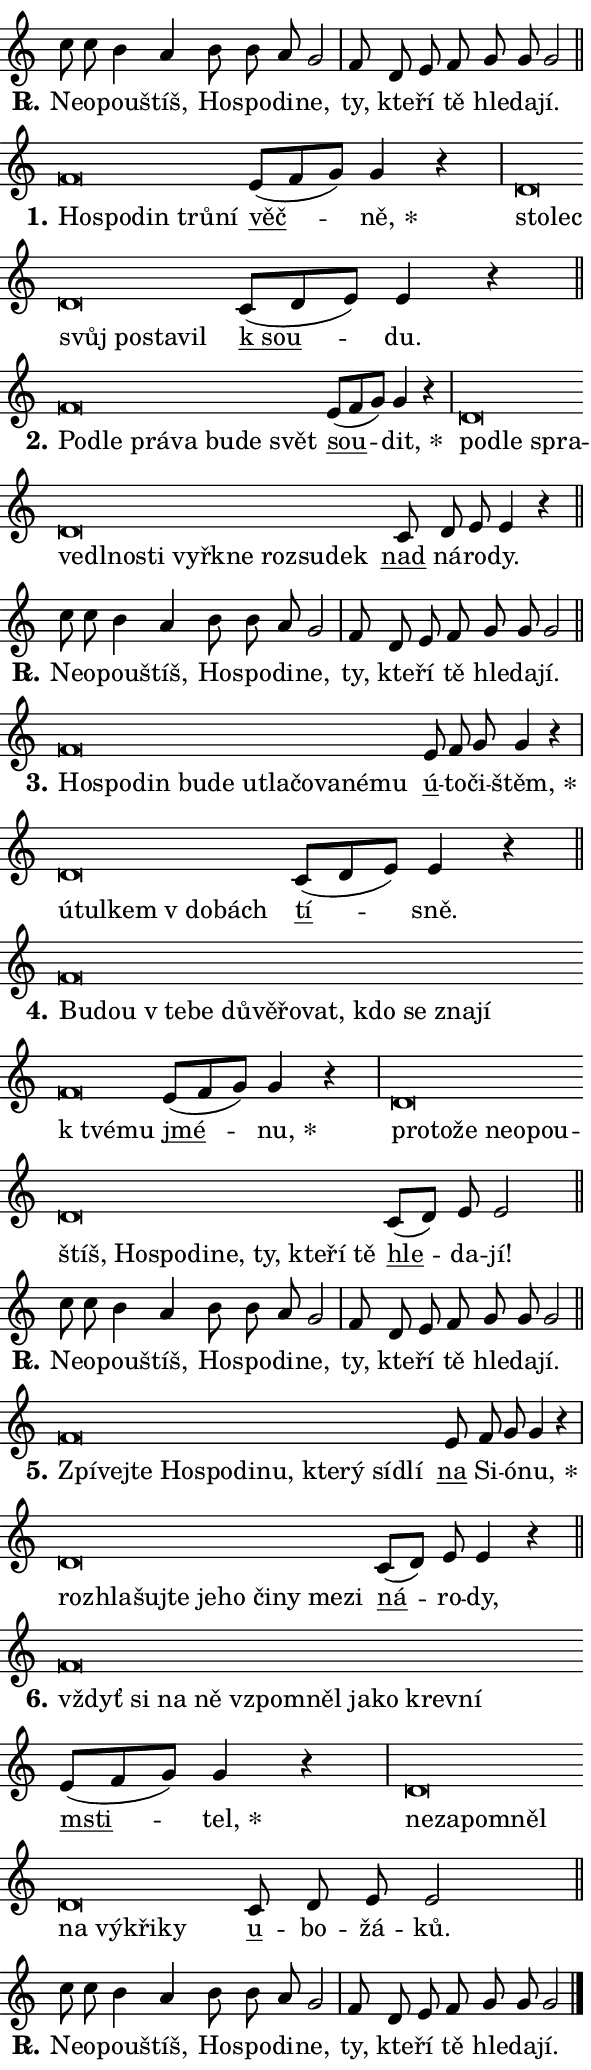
\version "2.24.0"
\header { tagline = "" }
\paper {
  indent = 0\cm
  top-margin = 0\cm
  right-margin = 0.13\cm % to fit lyric hyphens
  bottom-margin = 0\cm
  left-margin = 0\cm
  paper-width = 10\cm
  page-breaking = #ly:one-page-breaking
  system-system-spacing.basic-distance = #11
  score-system-spacing.basic-distance = #11
  ragged-last = ##f
}


%% Author: Thomas Morley
%% https://lists.gnu.org/archive/html/lilypond-user/2020-05/msg00002.html
#(define (line-position grob)
"Returns position of @var[grob} in current system:
   @code{'start}, if at first time-step
   @code{'end}, if at last time-step
   @code{'middle} otherwise
"
  (let* ((col (ly:item-get-column grob))
         (ln (ly:grob-object col 'left-neighbor))
         (rn (ly:grob-object col 'right-neighbor))
         (col-to-check-left (if (ly:grob? ln) ln col))
         (col-to-check-right (if (ly:grob? rn) rn col))
         (break-dir-left
           (and
             (ly:grob-property col-to-check-left 'non-musical #f)
             (ly:item-break-dir col-to-check-left)))
         (break-dir-right
           (and
             (ly:grob-property col-to-check-right 'non-musical #f)
             (ly:item-break-dir col-to-check-right))))
        (cond ((eqv? 1 break-dir-left) 'start)
              ((eqv? -1 break-dir-right) 'end)
              (else 'middle))))

#(define (tranparent-at-line-position vctor)
  (lambda (grob)
  "Relying on @code{line-position} select the relevant enry from @var{vctor}.
Used to determine transparency,"
    (case (line-position grob)
      ((end) (not (vector-ref vctor 0)))
      ((middle) (not (vector-ref vctor 1)))
      ((start) (not (vector-ref vctor 2))))))

noteHeadBreakVisibility =
#(define-music-function (break-visibility)(vector?)
"Makes @code{NoteHead}s transparent relying on @var{break-visibility}"
#{
  \override NoteHead.transparent =
    #(tranparent-at-line-position break-visibility)
#})

#(define delete-ledgers-for-transparent-note-heads
  (lambda (grob)
    "Reads whether a @code{NoteHead} is transparent.
If so this @code{NoteHead} is removed from @code{'note-heads} from
@var{grob}, which is supposed to be @code{LedgerLineSpanner}.
As a result ledgers are not printed for this @code{NoteHead}"
    (let* ((nhds-array (ly:grob-object grob 'note-heads))
           (nhds-list
             (if (ly:grob-array? nhds-array)
                 (ly:grob-array->list nhds-array)
                 '()))
           ;; Relies on the transparent-property being done before
           ;; Staff.LedgerLineSpanner.after-line-breaking is executed.
           ;; This is fragile ...
           (to-keep
             (remove
               (lambda (nhd)
                 (ly:grob-property nhd 'transparent #f))
               nhds-list)))
      ;; TODO find a better method to iterate over grob-arrays, similiar
      ;; to filter/remove etc for lists
      ;; For now rebuilt from scratch
      (set! (ly:grob-object grob 'note-heads)  '())
      (for-each
        (lambda (nhd)
          (ly:pointer-group-interface::add-grob grob 'note-heads nhd))
        to-keep))))

squashNotes = {
  \override NoteHead.X-extent = #'(-0.2 . 0.2)
  \override NoteHead.Y-extent = #'(-0.75 . 0)
  \override NoteHead.stencil =
    #(lambda (grob)
       (let ((pos (ly:grob-property grob 'staff-position)))
         (begin
           (if (< pos -7) (display "ERROR: Lower brevis then expected\n") (display ""))
           (if (<= pos -6) ly:text-interface::print ly:note-head::print))))
}
unSquashNotes = {
  \revert NoteHead.X-extent
  \revert NoteHead.Y-extent
  \revert NoteHead.stencil
}

hideNotes = \noteHeadBreakVisibility #begin-of-line-visible
unHideNotes = \noteHeadBreakVisibility #all-visible

% work-around for resetting accidentals
% https://lilypond.org/doc/v2.23/Documentation/notation/displaying-rhythms#unmetered-music
cadenzaMeasure = {
  \cadenzaOff
  \partial 1024 s1024
  \cadenzaOn
}

#(define-markup-command (accent layout props text) (markup?)
  "Underline accented syllable"
  (interpret-markup layout props
    #{\markup \override #'(offset . 4.3) \underline { #text }#}))

responsum = \markup \concat {
  "R" \hspace #-1.05 \path #0.1 #'((moveto 0 0.07) (lineto 0.9 0.8)) \hspace #0.05 "."
}

spaceSize = #0.6828661417322834 % exact space size for TeX Gyre Schola

\layout {
  \context {
    \Staff
    \remove "Time_signature_engraver"
    \override LedgerLineSpanner.after-line-breaking = #delete-ledgers-for-transparent-note-heads
  }
  \context {
    \Lyrics {
      \override LyricSpace.minimum-distance = \spaceSize
      \override LyricText.font-name = #"TeX Gyre Schola"
      \override LyricText.font-size = 1
      \override StanzaNumber.font-name = #"TeX Gyre Schola Bold"
      \override StanzaNumber.font-size = 1
    }
  }
  \context {
    \Score 
    \override NoteHead.text =
      #(lambda (grob) 
        (let ((pos (ly:grob-property grob 'staff-position)))
          #{\markup {
            \combine
              \halign #-0.55 \raise #(if (= pos -6) 0 0.5) \override #'(thickness . 2) \draw-line #'(3.2 . 0)
              \musicglyph "noteheads.sM1"
          }#}))
  }
}

% magnetic-lyrics.ily
%
%   written by
%     Jean Abou Samra <jean@abou-samra.fr>
%     Werner Lemberg <wl@gnu.org>
%
%   adapted by
%     Jiri Hon <jiri.hon@gmail.com>
%
% Version 2022-Apr-15

% https://www.mail-archive.com/lilypond-user@gnu.org/msg149350.html

#(define (Left_hyphen_pointer_engraver context)
   "Collect syllable-hyphen-syllable occurrences in lyrics and store
them in properties.  This engraver only looks to the left.  For
example, if the lyrics input is @code{foo -- bar}, it does the
following.

@itemize @bullet
@item
Set the @code{text} property of the @code{LyricHyphen} grob between
@q{foo} and @q{bar} to @code{foo}.

@item
Set the @code{left-hyphen} property of the @code{LyricText} grob with
text @q{foo} to the @code{LyricHyphen} grob between @q{foo} and
@q{bar}.
@end itemize

Use this auxiliary engraver in combination with the
@code{lyric-@/text::@/apply-@/magnetic-@/offset!} hook."
   (let ((hyphen #f)
         (text #f))
     (make-engraver
      (acknowledgers
       ((lyric-syllable-interface engraver grob source-engraver)
        (set! text grob)))
      (end-acknowledgers
       ((lyric-hyphen-interface engraver grob source-engraver)
        ;(when (not (grob::has-interface grob 'lyric-space-interface))
          (set! hyphen grob)));)
      ((stop-translation-timestep engraver)
       (when (and text hyphen)
         (ly:grob-set-object! text 'left-hyphen hyphen))
       (set! text #f)
       (set! hyphen #f)))))

#(define (lyric-text::apply-magnetic-offset! grob)
   "If the space between two syllables is less than the value in
property @code{LyricText@/.details@/.squash-threshold}, move the right
syllable to the left so that it gets concatenated with the left
syllable.

Use this function as a hook for
@code{LyricText@/.after-@/line-@/breaking} if the
@code{Left_@/hyphen_@/pointer_@/engraver} is active."
   (let ((hyphen (ly:grob-object grob 'left-hyphen #f)))
     (when hyphen
       (let ((left-text (ly:spanner-bound hyphen LEFT)))
         (when (grob::has-interface left-text 'lyric-syllable-interface)
           (let* ((common (ly:grob-common-refpoint grob left-text X))
                  (this-x-ext (ly:grob-extent grob common X))
                  (left-x-ext
                   (begin
                     ;; Trigger magnetism for left-text.
                     (ly:grob-property left-text 'after-line-breaking)
                     (ly:grob-extent left-text common X)))
                  ;; `delta` is the gap width between two syllables.
                  (delta (- (interval-start this-x-ext)
                            (interval-end left-x-ext)))
                  (details (ly:grob-property grob 'details))
                  (threshold (assoc-get 'squash-threshold details 0.2)))
             (when (< delta threshold)
               (let* (;; We have to manipulate the input text so that
                      ;; ligatures crossing syllable boundaries are not
                      ;; disabled.  For languages based on the Latin
                      ;; script this is essentially a beautification.
                      ;; However, for non-Western scripts it can be a
                      ;; necessity.
                      (lt (ly:grob-property left-text 'text))
                      (rt (ly:grob-property grob 'text))
                      (is-space (grob::has-interface hyphen 'lyric-space-interface))
                      (space (if is-space " " ""))
                      (extra-delta (if is-space spaceSize 0))
                      ;; Append new syllable.
                      (ltrt-space (if (and (string? lt) (string? rt))
                                (string-append lt space rt)
                                (make-concat-markup (list lt space rt))))
                      ;; Right-align `ltrt` to the right side.
                      (ltrt-space-markup (grob-interpret-markup
                               grob
                               (make-translate-markup
                                (cons (interval-length this-x-ext) 0)
                                (make-right-align-markup ltrt-space)))))
                 (begin
                   ;; Don't print `left-text`.
                   (ly:grob-set-property! left-text 'stencil #f)
                   ;; Set text and stencil (which holds all collected
                   ;; syllables so far) and shift it to the left.
                   (ly:grob-set-property! grob 'text ltrt-space)
                   (ly:grob-set-property! grob 'stencil ltrt-space-markup)
                   (ly:grob-translate-axis! grob (- (- delta extra-delta)) X))))))))))


#(define (lyric-hyphen::displace-bounds-first grob)
   ;; Make very sure this callback isn't triggered too early.
   (let ((left (ly:spanner-bound grob LEFT))
         (right (ly:spanner-bound grob RIGHT)))
     (ly:grob-property left 'after-line-breaking)
     (ly:grob-property right 'after-line-breaking)
     (ly:lyric-hyphen::print grob)))

squashThreshold = #0.4

\layout {
  \context {
    \Lyrics
    \consists #Left_hyphen_pointer_engraver
    \override LyricText.after-line-breaking =
      #lyric-text::apply-magnetic-offset!
    \override LyricHyphen.stencil = #lyric-hyphen::displace-bounds-first
    \override LyricText.details.squash-threshold = \squashThreshold
    \override LyricHyphen.minimum-distance = 0
    \override LyricHyphen.minimum-length = \squashThreshold
  }
}

squashText = \override LyricText.details.squash-threshold = 9999
unSquashText = \override LyricText.details.squash-threshold = \squashThreshold

leftText = \override LyricText.self-alignment-X = #LEFT
unLeftText = \revert LyricText.self-alignment-X

starOffset = #(lambda (grob) 
                (let ((x_offset (ly:self-alignment-interface::aligned-on-x-parent grob)))
                  (if (= x_offset 0) 0 (+ x_offset 1.2))))

star = #(define-music-function (syllable)(string?)
"Append star separator at the end of a syllable"
#{
  \once \override LyricText.X-offset = #starOffset
  \lyricmode { \markup {
    #syllable
    \override #'((font-name . "TeX Gyre Schola Bold")) \hspace #0.2 \lower #0.65 \larger "*"
  } }
#})

starAccent = #(define-music-function (syllable)(string?)
"Append star separator at the end of a syllable and make accent"
#{
  \once \override LyricText.X-offset = #starOffset
  \lyricmode { \markup {
    \accent #syllable
    \override #'((font-name . "TeX Gyre Schola Bold")) \hspace #0.2 \lower #0.65 \larger "*"
  } }
#})

breath = #(define-music-function (syllable)(string?)
"Append breathing indicator at the end of a syllable"
#{
  \lyricmode { \markup { #syllable "+" } }
#})

optionalBreath = #(define-music-function (syllable)(string?)
"Append optional breathing indicator at the end of a syllable"
#{
  \lyricmode { \markup { #syllable "(+)" } }
#})


\score {
    <<
        \new Voice = "melody" { \cadenzaOn \key c \major \relative { c''8 c b4 a b8 b a g2 \cadenzaMeasure \bar "|" f8 d e f g g g2 \cadenzaMeasure \bar "||" \break } }
        \new Lyrics \lyricsto "melody" { \lyricmode { \set stanza = \responsum
Ne -- o -- pou -- štíš, Ho -- spo -- di -- ne, ty, kte -- ří tě hle -- da -- jí. } }
    >>
    \layout {}
}

\score {
    <<
        \new Voice = "melody" { \cadenzaOn \key c \major \relative { \squashNotes f'\breve*1/16 \hideNotes \breve*1/16 \bar "" \breve*1/16 \bar "" \breve*1/16 \breve*1/16 \bar "" \unHideNotes \unSquashNotes \bar "" e8[( f g)] g4 r \cadenzaMeasure \bar "|" \squashNotes d\breve*1/16 \hideNotes \breve*1/16 \bar "" \breve*1/16 \bar "" \breve*1/16 \bar "" \breve*1/16 \breve*1/16 \bar "" \unHideNotes \unSquashNotes \bar "" c8[( d e)] e4 r \cadenzaMeasure \bar "||" \break } }
        \new Lyrics \lyricsto "melody" { \lyricmode { \set stanza = "1."
\leftText Ho -- \squashText spo -- din trů -- ní \unLeftText \unSquashText \markup \accent věč -- \star ně, \leftText sto -- \squashText lec svůj po -- sta -- vil \unLeftText \unSquashText \markup \accent "k sou" -- du. } }
    >>
    \layout {}
}

\score {
    <<
        \new Voice = "melody" { \cadenzaOn \key c \major \relative { \squashNotes f'\breve*1/16 \hideNotes \breve*1/16 \bar "" \breve*1/16 \bar "" \breve*1/16 \bar "" \breve*1/16 \bar "" \breve*1/16 \breve*1/16 \bar "" \unHideNotes \unSquashNotes \bar "" e8[( f g)] g4 r \cadenzaMeasure \bar "|" \squashNotes d\breve*1/16 \hideNotes \breve*1/16 \bar "" \breve*1/16 \bar "" \breve*1/16 \bar "" \breve*1/16 \bar "" \breve*1/16 \bar "" \breve*1/16 \bar "" \breve*1/16 \bar "" \breve*1/16 \bar "" \breve*1/16 \bar "" \breve*1/16 \breve*1/16 \bar "" \unHideNotes \unSquashNotes \bar "" c8 d e e4 r \cadenzaMeasure \bar "||" \break } }
        \new Lyrics \lyricsto "melody" { \lyricmode { \set stanza = "2."
\leftText Po -- \squashText dle prá -- va bu -- de svět \unLeftText \unSquashText \markup \accent sou -- \star dit, \leftText po -- \squashText dle spra -- ve -- dl -- no -- sti vy -- řkne roz -- su -- dek \unLeftText \unSquashText \markup \accent nad ná -- ro -- dy. } }
    >>
    \layout {}
}

\score {
    <<
        \new Voice = "melody" { \cadenzaOn \key c \major \relative { c''8 c b4 a b8 b a g2 \cadenzaMeasure \bar "|" f8 d e f g g g2 \cadenzaMeasure \bar "||" \break } }
        \new Lyrics \lyricsto "melody" { \lyricmode { \set stanza = \responsum
Ne -- o -- pou -- štíš, Ho -- spo -- di -- ne, ty, kte -- ří tě hle -- da -- jí. } }
    >>
    \layout {}
}

\score {
    <<
        \new Voice = "melody" { \cadenzaOn \key c \major \relative { \squashNotes f'\breve*1/16 \hideNotes \breve*1/16 \bar "" \breve*1/16 \bar "" \breve*1/16 \bar "" \breve*1/16 \bar "" \breve*1/16 \bar "" \breve*1/16 \bar "" \breve*1/16 \bar "" \breve*1/16 \bar "" \breve*1/16 \breve*1/16 \bar "" \unHideNotes \unSquashNotes \bar "" e8 f g g4 r \cadenzaMeasure \bar "|" \squashNotes d\breve*1/16 \hideNotes \breve*1/16 \bar "" \breve*1/16 \bar "" \breve*1/16 \breve*1/16 \bar "" \unHideNotes \unSquashNotes \bar "" c8[( d e)] e4 r \cadenzaMeasure \bar "||" \break } }
        \new Lyrics \lyricsto "melody" { \lyricmode { \set stanza = "3."
\leftText Ho -- \squashText spo -- din bu -- de u -- tla -- čo -- va -- né -- mu \unLeftText \unSquashText \markup \accent ú -- to -- či -- \star štěm, \leftText ú -- \squashText tul -- kem "v do" -- bách \unLeftText \unSquashText \markup \accent tí -- sně. } }
    >>
    \layout {}
}

\score {
    <<
        \new Voice = "melody" { \cadenzaOn \key c \major \relative { \squashNotes f'\breve*1/16 \hideNotes \breve*1/16 \bar "" \breve*1/16 \bar "" \breve*1/16 \bar "" \breve*1/16 \bar "" \breve*1/16 \bar "" \breve*1/16 \bar "" \breve*1/16 \bar "" \breve*1/16 \bar "" \breve*1/16 \bar "" \breve*1/16 \bar "" \breve*1/16 \bar "" \breve*1/16 \breve*1/16 \bar "" \unHideNotes \unSquashNotes \bar "" e8[( f g)] g4 r \cadenzaMeasure \bar "|" \squashNotes d\breve*1/16 \hideNotes \breve*1/16 \bar "" \breve*1/16 \bar "" \breve*1/16 \bar "" \breve*1/16 \bar "" \breve*1/16 \bar "" \breve*1/16 \bar "" \breve*1/16 \bar "" \breve*1/16 \bar "" \breve*1/16 \bar "" \breve*1/16 \bar "" \breve*1/16 \bar "" \breve*1/16 \bar "" \breve*1/16 \breve*1/16 \bar "" \unHideNotes \unSquashNotes \bar "" c8[( d)] e e2 \cadenzaMeasure \bar "||" \break } }
        \new Lyrics \lyricsto "melody" { \lyricmode { \set stanza = "4."
\leftText Bu -- \squashText dou "v te" -- be dů -- vě -- řo -- vat, kdo se zna -- jí "k tvé" -- mu \unLeftText \unSquashText \markup \accent jmé -- \star nu, \leftText pro -- \squashText to -- že ne -- o -- pou -- štíš, Ho -- spo -- di -- ne, ty, kte -- ří tě \unLeftText \unSquashText \markup \accent hle -- da -- jí! } }
    >>
    \layout {}
}

\score {
    <<
        \new Voice = "melody" { \cadenzaOn \key c \major \relative { c''8 c b4 a b8 b a g2 \cadenzaMeasure \bar "|" f8 d e f g g g2 \cadenzaMeasure \bar "||" \break } }
        \new Lyrics \lyricsto "melody" { \lyricmode { \set stanza = \responsum
Ne -- o -- pou -- štíš, Ho -- spo -- di -- ne, ty, kte -- ří tě hle -- da -- jí. } }
    >>
    \layout {}
}

\score {
    <<
        \new Voice = "melody" { \cadenzaOn \key c \major \relative { \squashNotes f'\breve*1/16 \hideNotes \breve*1/16 \bar "" \breve*1/16 \bar "" \breve*1/16 \bar "" \breve*1/16 \bar "" \breve*1/16 \bar "" \breve*1/16 \bar "" \breve*1/16 \bar "" \breve*1/16 \bar "" \breve*1/16 \breve*1/16 \bar "" \unHideNotes \unSquashNotes \bar "" e8 f g g4 r \cadenzaMeasure \bar "|" \squashNotes d\breve*1/16 \hideNotes \breve*1/16 \bar "" \breve*1/16 \bar "" \breve*1/16 \bar "" \breve*1/16 \bar "" \breve*1/16 \bar "" \breve*1/16 \bar "" \breve*1/16 \bar "" \breve*1/16 \breve*1/16 \bar "" \unHideNotes \unSquashNotes \bar "" c8[( d)] e e4 r \cadenzaMeasure \bar "||" \break } }
        \new Lyrics \lyricsto "melody" { \lyricmode { \set stanza = "5."
\leftText Zpí -- \squashText vej -- te Ho -- spo -- di -- nu, kte -- rý sí -- dlí \unLeftText \unSquashText \markup \accent na Si -- ó -- \star nu, \leftText roz -- \squashText hla -- šuj -- te je -- ho či -- ny me -- zi \unLeftText \unSquashText \markup \accent ná -- ro -- dy, } }
    >>
    \layout {}
}

\score {
    <<
        \new Voice = "melody" { \cadenzaOn \key c \major \relative { \squashNotes f'\breve*1/16 \hideNotes \breve*1/16 \bar "" \breve*1/16 \bar "" \breve*1/16 \bar "" \breve*1/16 \bar "" \breve*1/16 \bar "" \breve*1/16 \bar "" \breve*1/16 \bar "" \breve*1/16 \breve*1/16 \bar "" \unHideNotes \unSquashNotes \bar "" e8[( f g)] g4 r \cadenzaMeasure \bar "|" \squashNotes d\breve*1/16 \hideNotes \breve*1/16 \bar "" \breve*1/16 \bar "" \breve*1/16 \bar "" \breve*1/16 \bar "" \breve*1/16 \bar "" \breve*1/16 \breve*1/16 \bar "" \unHideNotes \unSquashNotes \bar "" c8 d e e2 \cadenzaMeasure \bar "||" \break } }
        \new Lyrics \lyricsto "melody" { \lyricmode { \set stanza = "6."
\leftText vždyť \squashText si na ně vzpo -- mněl ja -- ko krev -- ní \unLeftText \unSquashText \markup \accent msti -- \star tel, \leftText ne -- \squashText za -- po -- mněl na vý -- kři -- ky \unLeftText \unSquashText \markup \accent u -- bo -- žá -- ků. } }
    >>
    \layout {}
}

\score {
    <<
        \new Voice = "melody" { \cadenzaOn \key c \major \relative { c''8 c b4 a b8 b a g2 \cadenzaMeasure \bar "|" f8 d e f g g g2 \cadenzaMeasure \bar "||" \break } \bar "|." }
        \new Lyrics \lyricsto "melody" { \lyricmode { \set stanza = \responsum
Ne -- o -- pou -- štíš, Ho -- spo -- di -- ne, ty, kte -- ří tě hle -- da -- jí. } }
    >>
    \layout {}
}
